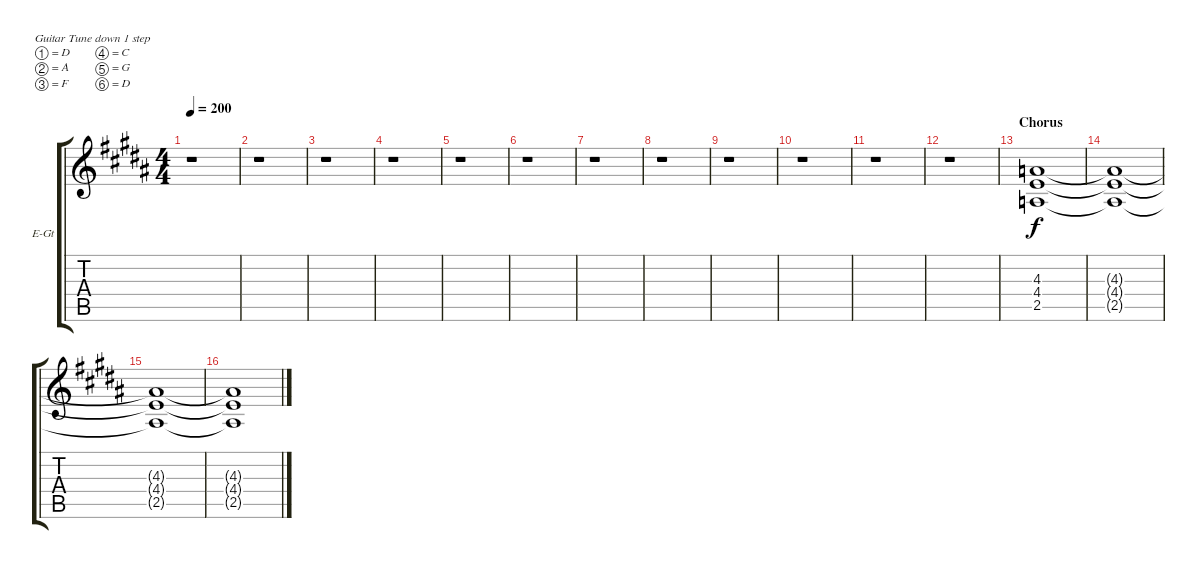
\defaultSystemsLayout 4
\bracketExtendMode groupsimilarinstruments
\firstSystemTrackNameOrientation horizontal
\otherSystemsTrackNameOrientation horizontal
\track ("Lead Left" "E-Gt") {instrument distortionguitar}
\staff {score tabs}
\tuning (D4 A3 F3 C3 G2 D2)
\ts (4 4)
\tempo 200
\clef g2
\ks b
r.1{dy ff} |
r.1 |
r.1 |
r.1 |
r.1 |
r.1 |
r.1 |
r.1 |
r.1 |
r.1 |
r.1 |
r.1 |
\section ("" "Chorus")
(2.5 4.4 4.3).1{dy f} |
(2.5{t} 4.4{t} 4.3{t}).1 |
(2.5{t} 4.4{t} 4.3{t}).1 |
(2.5{t} 4.4{t} 4.3{t}).1
